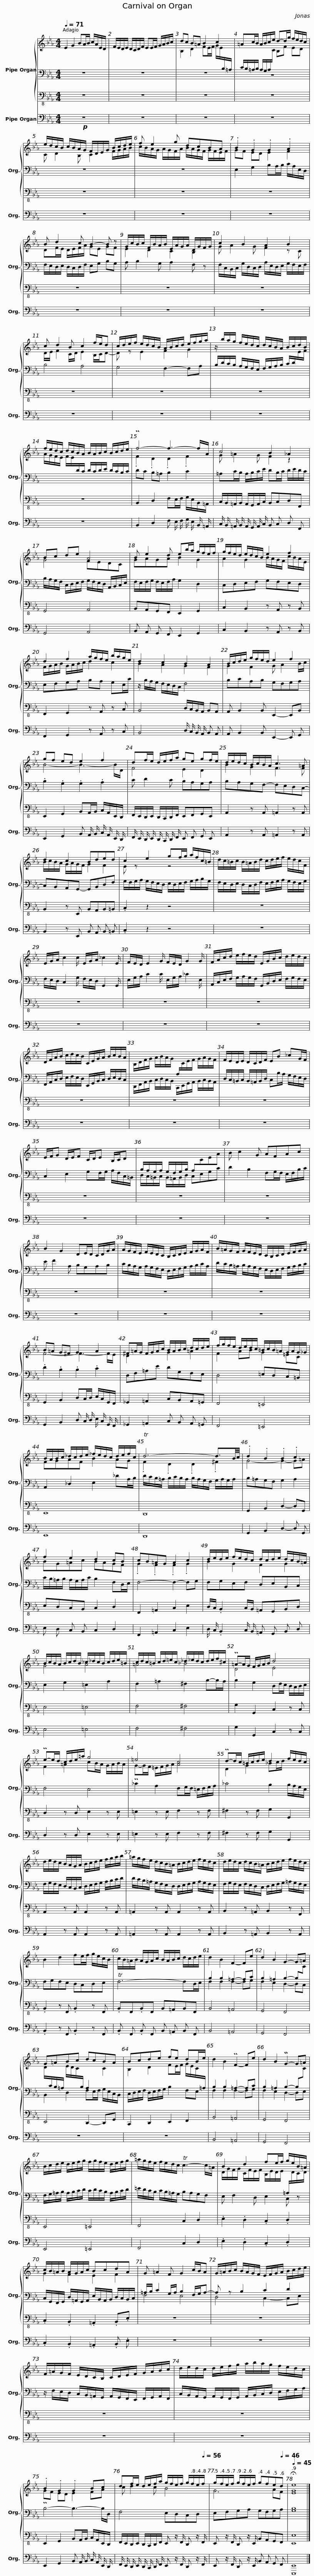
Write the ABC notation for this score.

X:1
%%score { ( 1 4 ) | ( 2 5 ) | 3 } 6
L:1/8
Q:1/4=71
M:4/4
I:linebreak $
K:Eb
V:1 treble
V:4 treble
V:2 bass
V:5 bass
V:3 bass-8
V:6 bass-15
V:1
 E2 G2 BA/B/ c/A/E/D/ | F/E/D/E/ D/C/D/F/ EE/F/ G/A/B/c/ | dc B=A B2 c2 |$ =Ac/B/ A/B/c/e/ d-d/g/ f/e/d/c/ | e/d/c/B/ c/B/A/G/ F/D/E/G/ B/c/d/e/ |$ %5
 f e2 g dcBA | .B2 .G2 .G2 .A2 | B d2 c B2- B z |$ G/c/B/c/ F/B/A/B/ E/A/G/A/ D/G/F/G/ | c2 B2 A2 B2 | %10
 c d2 B c2 f/e/d |$ c/d/e/f/ e/d/c/B/ A/B/c/d/ e/f/g/a/ | z/ b/a/g/ f/e/d/c/ d/c/B/A/ B/c/d/B/ |$ f/e/d/c/ d/c/B/A/ B/A/B/c/ B/c/d/e/ | Pf4- f3- f/A/ |$ %15
 c4 B2 _A2 | Bc de A4 |$ B e2 d eb/a/ g/f/e/f/ | g/f/e/d/ e/d/c/B/ e2 f2 |$ d2 f2 a/g/f/e/ b/a/g/e/ | %20
 d2 c2 B2 A2 | B/c/d/e/ g/f/e/d/ e2 f2 |$ gf ed e2 f2 | df/e/ d/e/f/a/ ge gf/e/ | d/e/d/c/ B/c/B/A/ c3 =A |$ %25
 d2 c2 Bded | c2 e2 gf/g/ a/f/c/=B/ | d/c/=B/c/ B/=A/B/d/ c/d/e/f/ e/d/c/F/ |$ E/G/A/ c2 c/ E/G/A/ _c2 E/ | F/E/D/ E2 G/ F/E/D/ G2 G/ | %30
 F/A/c/d/ e/f/e/d/ E/G/B/c/ d/e/d/c/ |$ D/F/A/B/ c/d/c/B/ C/E/G/A/ B/c/B/A/ | B,/D/F/G/ A/B/A/G/[I:staff +1] A,/[I:staff -1]C/E/F/ G/A/G/F/ |$ F/E/D/E/ D/C/D/F/ EB _cG/F/ | E/F/G D/E/F C/D/E B,/C/D | %35
[I:staff +1] B,/A,/G,/A,/ G,/F,/G,/B,/ A,[I:staff -1]CEA |$ B c2 G AFAc | B2 G2 DE/D/ C/D/G/A/ | A/G/F/E/ F/E/D/C/ B,/C/D/E/ F/G/A/F/ |$ B/=A/G/F/ G/F/E/D/ C/B,/C/D/ E/F/G/A/ | %40
 B=A G^F G2 A2 |$ ^F=A/G/ F/G/A/c/ B/A/B/c/ d/c/d/e/ | f/g/f/e/ d/e/d/c/ =B/c/B/=A/ G/A/G/_G/ |$ B/A/B/c/ _d/c/d/e/ _f/e/d/c/ d/e/f/c/ | Td6- d3/2B/4c/4 | %45
 .d2 .B2 .B2 .c2 |$ f2 e2 d2 cB | cB=AG A2 c2 | d/e/d/e/ f/e/d/c/ d/c/d/e/ d/c/B/=A/ |$ B/c/B/A/ B/c/d/B/ _c/_d/c/B/ c/d/e/=B/ | %50
 c/d/c/=B/ c/d/=e/c/ _d/_e/d/c/ d/e/f/^c/ |$ P=A-A/G/ F/G/A/B/ d4 | Pe-e/d/ c/d/e/=a/ g4 |$ =e4 c4 | Pd-d/c/ =B/c/d/e/ d2 f/e/d/c/ |$ %55
 d/e/d/c/ B/A/G/A/ B/c/d/e/ f/g/a/b/ | =a/g/f/e/ d/c/B/=A/ B/c/d/e/ f/e/d/c/ |$ d/e/d/c/ d/c/B/=A/ B/c/d/e/ f/e/d/c/ | B2 d2 fe/f/ g/e/c/B/ | c/B/=A/B/ A/G/A/c/ B/A/B/c/ d/c/d/e/ |$ %60
 d2 B2 F2- Fe | d2 B2 G2- G=A | G=ABc dcBA |$ Bcde fe dB/e/ | d2 B2 PF2- Fe | %65
 d2 B2 MG2- G=A |$ B/c/d/e/ d/e/f/g/ f/g/f/e/ d/e/f/g/ | =a/g/f/e/ f/e/d/c/ Tc3- c/=A/ |$ B2 d2 fe/f/ g/e/B/=A/ | c/B/=A/B/ A/G/A/c/ BcdA | %70
 G =A2 F G2 c/B/A |$ G/=A/B/c/ B/A/G/F/ E/F/G/A/ B/c/d/e/ | F/=A/G/F/ E/D/C/B,/ C/D/E/F/ G/A/B/c/ |$ d/e/d/c/ d/e/f/g/ a/b/a/g/ f/e/d/c/ | .B2 .G2 .G2 Bc |$ %75
 df/e/ d/e/f/a/ g/f/e/f/[Q:1/4=71] g/[Q:1/4=60]f/[Q:1/4=58]e/[Q:1/4=56]f/ |[Q:1/4=55] g/[Q:1/4=54]f/[Q:1/4=53]e/[Q:1/4=52]f/[Q:1/4=51] g/[Q:1/4=51]f/[Q:1/4=50]e/[Q:1/4=50]f/[Q:1/4=49] g[Q:1/4=48]f[Q:1/4=47]e[Q:1/4=46]d |[Q:1/4=45] !fermata![Ee]8 |] %78
V:2
 z8 | z8 | z8 |$ z8 | z8 |$ %5
 z8 | E,2 G,2 B,A,/B,/ C/A,/E,/D,/ | F,/E,/D,/E,/ D,/C,/D,/F,/ E,G, B,G, |$ A, B,2 G, A,2 F, z | F,/C,/B,,/C,/ G,/D,/C,/D,/ A,/E,/D,/E,/ G,/F,/E,/F,/ | %10
 B,4 A,4 |$ G,4 F,2- F,A, | B,/D/C/B,/ A,/G,/F,/E,/ F,/G,/A,/B,/ C/D/[I:staff -1]E/F/ |$ A/G/F/E/ F/E/[I:staff +1]D/C/ D/C/D/E/ D/C/B,/C/ | DC B,=A, B,2 C2 |$ %15
 =A,C/B,/ A,/B,/C/E/ DB,/C/ D/E/D/C/ | B,/A,/G,/F,/ C,/D,/E,/F,/ G,/F,/E,/D,/ A,,/B,,/C,/E,/ |$ F,/E,/F,/G,/ F,/E,/F,/A,/ G,2 D,2 | C,D,E,F, G,F,E,D, |$ E,F,G,A, B,A, G,E,/C/ | %20
 z/ B,/A,/G,/ F,/E,/D,/C,/ F,4 | B,CA,B, G,F,G,A, |$ .B,2 .G,2 .G,2 .A,2 | C D2 C B,A,G,A, | B,A,G,F,- F,E,D,C,- |$ %25
 C,B,,A,,G,,- G,,B,,D,F, | G,/F,/G,/A,/ G,/F,/E,/D,/ E,/D,/E,/F,/ G,/A,/B,/G,/ | F,/E,/D,/E,/ D,/C,/D,/F,/ E,/F,/G,/A,/ G,/F,/E,/G,/ |$ F,/E,/D,/ C,2 G,/ F,/E,/D,/ G,,2 G,,/ | E,/G,/A,/ C2 C/ E,/G,/A,/ _C2 E,/ | %30
 A,,/C,/E,/F,/ G,/A,/G,/F,/ G,,/B,,/D,/E,/ F,/G,/F,/E,/ |$ F,,/A,,/C,/D,/ E,/F,/E,/D,/ E,,/G,,/B,,/C,/ D,/E,/D,/C,/ | D,,/F,,/A,,/B,,/ C,/D,/C,/B,,/ C,,/E,,/G,,/A,,/ B,,/C,/B,,/A,,/ |$ D,/C,/=B,,/C,/ B,,/=A,,/B,,/D,/ C,B,/A,/ G,/F,/E,/D,/ | C,2 E,2 G,F,/G,/ A,/F,/C,/=B,,/ | %35
 D,/C,/=B,,/C,/ B,,/=A,,/B,,/D,/ C,E,G,C |$ D2 B,2 F,G,/F,/ E,/F,/B,/C/ | E F2 A, B,G,A,B, | C/B,/A,/G,/ A,/G,/F,/E,/ D,/E,/F,/G,/ A,/B,/C/A,/ |$ D/C/B,/=A,/ B,/A,/G,/F,/ E,/D,/E,/F,/ G,/A,/B,/C/ | %40
 .D2 .B,2 .B,2 .C2 |$ D,F,=A,E DG,F,E, | D,4 =E,D,C,=B,, |$ A,,2 _D,2 E,2 _DA,/B,/ | D/C/B,/=A,/ B,/C/B,/A,/ B,/A,/G,/F,/ G,/A,/G,/A,/ | %45
 B,=A,G,F, G,2 A,2 |$ C/B,/=A,/B,/ A,/G,/A,/C/ B,2 F,D,/E,/ | F,4- F,2- F,G, | F,G,E,F, D,E,B,,C, |$ E,2 G,2 =E,2 A,2 | %50
 F,2 =A,2 ^F,2 B,-B,/A,/ |$ B,2 G,2 D,F,/E,/ D,/C,/D,/E,/ | F,4 E,4 |$ _C2 A,2 F,G,/F,/ =E,/F,/G,/A,/ | _C4 B,2 B,/A,/G,/E,/ |$ %55
 F,/G,/F,/E,/ D,/C,/B,,/C,/ D,/E,/F,/G,/ A,/B,/C/D/ | D/C/B,/=A,/ G,/F,/E,/D,/ D,/E,/F,/G,/ A,/G,/F,/E,/ |$ F,/G,/F,/E,/ F,/E,/D,/C,/ D,/E,/F,/G,/ =A,/G,/F,/E,/ | F,G,F,E, D,C,D,E, | TF,6- F,D,/E,/ |$ %60
 F,2 F,2 F,2- F,G, | F,2 E,2 D,2- D,C, | B,,2 D,2 F,E,/F,/ G,/E,/C,/B,,/ |$ C,/D,/E,/F,/ D,/E,/F,/G,/ B,2 F,E, | F,2 F,2 F,2- F,G, | %65
 F,2 E,2 D,2- D,E, |$ F,/G,/=A,/B,/ A,/B,/C/D/ C/D/C/B,/ A,/B,/C/D/ | =E/D/C/B,/ C/B,/=A,/G,/ B,A,G,F, |$ E, F,2 D, E,2 C, z | C,/G,,/F,,/G,,/ D,/=A,,/G,,/A,,/ E,/B,,/A,,/B,,/ D,/C,/B,,/C,/ | %70
 =A,/B,/ C2 G,/A,/ B,2 F,/G,/A,- |$ A, z B,2 C2 D2 | z/ F,/E,/D,/ C,/B,,/=A,,/G,,/ A,,/G,,/F,,/E,,/ F,,/G,,/A,,/F,,/ |$ C,/B,,/A,,/G,,/ A,,/G,,/F,,/G,,/ A,,/B,,/C,/D,/ E,/F,/G,/A,/ | PB,4- B,3- B,/D,/ |$ %75
 F,4 E,D,C,D, | E,F,G,A, G,F,G,A, | [G,B,]8 |] %78
V:3
 z8 | z8 | z8 |$ z8 | z8 |$ %5
 z8 | z8 | z8 |$ z8 | z8 | %10
 z8 |$ z8 | z8 |$ z8 | B,,2 D,2 F,E,/F,/ G,/E,/B,,/=A,,/ |$ %15
 C,/B,,/=A,,/B,,/ A,,/G,,/A,,/C,/ B,,C,D,F,, | G,,4 A,,4 |$ B,,A,,G,,F,, E,,2 G,,2 | C,2 B,,2 z A,, z B,, |$ F,,2 G,,2 z A,, z C, | %20
 B,,4 D,/C,/B,,/A,,/ B,,A,, | A,, B,,2 B,, E,,2- E,,B,, |$ E,,2 G,,2 B,,A,,/B,,/ C,/A,,/E,,/D,,/ | F,,/E,,/D,,/E,,/ D,,/C,,/D,,/F,,/ E,,F,,G,,E,, | A,,2 z A,, =A,,2 z A,, |$ %25
 B,,2 z E,, B,,A,,B,,=B,, | .C,2 z2 z4 | z8 |$ z8 | z8 | %30
 z8 |$ z8 | z8 |$ z8 | z8 | %35
 z8 |$ z8 | z8 | z8 |$ z8 | %40
 G,,2 B,,2 D,C,/D,/ E,/C,/G,,/F,,/ |$ _G,,2 =A,,2 C,B,,A,,=G,, | F,,4 =E,,4 |$ E,,8 | D,,8 | %45
 G,,2 B,,2 D,2- D,G,, |$ E,D,C,B,, C,2 D,2 | F,,2 =A,,2 C,2 E,2 | D,/C,/ .B,,2 C,/B,,/ =A,,G,,B,,D, |$ E,4 =E,4 | %50
 F,4 ^F,4 |$ G,2 G,,2 C,2 z C, | D,2 z D, E,2 z E, |$ =E,2 z E, F,2 z F, | ^F,2 z F, G,2 G,,2 |$ %55
 A,,2 z A,, A,,2 z A,, | =A,,2 z A,, A,,2 z A,, |$ B,,2 z =A,, B,,2 z F,, | .B,,2 z F,, .B,,2 z F,, | .B,,F,,.B,,F,, B,,=A,,B,,F,, |$ %60
 B,,4 =A,,4 | G,,4 F,,4 | E,,4 D,,2- D,,G,, |$ C,,2 D,,2 E,,2 F,,2 | B,,4 =A,,4 | %65
 G,,4 F,,4 |$ E,,4 =E,,4 | F,,4 C,2 D,2 |$ .E,2 .D,2 .C,2 .D,2 | .C,2 .B,,2 .=A,,2 .B,,.E, | %70
 z8 |$ z8 | z8 |$ z8 | E,,2 G,,2 B,,A,,/B,,/ C,/A,,/E,,/D,,/ |$ %75
 F,,/E,,/D,,/E,,/ D,,/C,,/D,,/F,,/ E,, z/ F,,/ D,, z/ F,,/ | E,, z/ F,,/ D,, z/ E,,/ B,,A,,G,,F,, | [E,,E,]8 |] %78
V:4
 x8 | x8 | B,2 D2 FE/F/ G/E/[I:staff +1]B,/=A,/ |$ C/B,/=A,/B,/ A,/G,/A,/[I:staff -1]C/ B,F ED | C D2 B, C2 F/G/A/B/ |$ %5
 c/B/A/G/ A/G/F/A/ B/A/G/F/ G/F/E/F/ | GF ED E2 F2 | DF/E/ D/E/F/A/ GE GF |$ E2 D2 C2 B,2 | G A2 G F2 z C | %10
 D/E/ F2 C/D/ E2 B,/C/D- |$ D z E2 F2 G2 | x8 |$ x8 | .F2 .D2 .D2 .F2 |$ %15
 G =A2 G F2 z2 | G4 FEDC |$ GAGA B2 G2 | A2 G2 B/A/G/F/ c/B/A/E/ |$ F/G/A/B/ G/A/B/c/ d2 c2 | %20
 B2 A2 G2 F2 | G2 F2 G A2 B/c/ |$ B4- B3- B/D/ | F4 E2 D2 | B2 G2 F3 F |$ %25
 B/c/B/A/ G/A/G/F/ G2 F2 | E z x2 z4 | x8 |$ x8 | x8 | %30
 x8 |$ x8 | x8 |$ x8 | x8 | %35
 x8 |$ x8 | x8 | x8 |$ x8 | %40
 F4- F3- F/E/ |$ D2 x2 G2 =A2 | F2 AB G2 =EC |$ FGAF B2 AG | .F2 .D2 .D2 .^F2 | %45
 G4- G2- G=A |$ BG=Ac BAGF | .G2 .F2 .F2 .G2 | B2 G2 F2 G2 |$ G4 A4 | %50
 =A4 _B4 |$ D4 E4 | F2 =A2 cB/A/ G/A/B/A/ |$ PG-G/F/ =E/F/G/A/ A4 | D2 G2 _Bc/d/ x2 |$ %55
 x8 | x8 |$ x8 | x8 | x8 |$ %60
[I:staff +1] B,2 B,2 =A,2- A,C | B,2 =A,2 B,2- B,[I:staff -1]C | D/[I:staff +1]C/B,/=A,/[I:staff -1] E/D/C/[I:staff +1]B,/ A,2[I:staff -1] C2 |$ B,2 D2 FE/F/ G/E/C/[I:staff +1]=A,/ | B,2 B,2 =A,2- A,C | %65
 B,2 =A,2 B,2- B,[I:staff -1]C |$ x8 | x8 |$ D/G/F/G/ C/F/E/F/ B,/E/D/E/[I:staff +1] =A,/[I:staff -1]D/C/D/ | G2 F2 E2 F2 | %70
 x8 |$ x8 | x8 |$ x8 | GF ED E2 FA |$ %75
 c d2 c B4 | G6 AF | G8 |] %78
V:5
 x8 | x8 | x8 |$ x8 | x8 |$ %5
 x8 | x8 | x8 |$ x8 | x8 | %10
 x8 |$ x8 | x8 |$ x8 | x8 |$ %15
 x8 | x8 |$ x8 | x8 |$ x8 | %20
 x8 | x8 |$ x8 | x8 | x8 |$ %25
 x8 | x8 | x8 |$ x8 | x8 | %30
 x8 |$ x8 | x8 |$ x8 | x8 | %35
 x8 |$ x8 | x8 | x8 |$ x8 | %40
 x8 |$ x8 | x8 |$ x8 | x8 | %45
 x8 |$ x8 | x8 | x8 |$ x8 | %50
 x8 |$ x8 | x8 |$ x8 | x8 |$ %55
 x8 | x8 |$ x8 | x8 | x8 |$ %60
 x8 | x8 | x8 |$ x8 | x8 | %65
 x8 |$ x8 | x8 |$ x8 | x8 | %70
 F,4 E,4 |$ D,4 C,2- C,E, | x8 |$ x8 | x8 |$ %75
 x8 | x8 | x8 |] %78
V:6
!p! z8 | z8 | z8 |$ z8 | z8 |$ %5
 z8 | z8 | z8 |$ z8 | z8 | %10
 z8 |$ z8 | z8 |$ z8 | B,,2 D,2 F, E,/ F,/ G,/ E,/ B,,/ =A,,/ |$ %15
 C,/ B,,/ =A,,/ B,,/ A,,/ G,,/ A,,/ C,/ B,, C, D, F,, | G,,4 A,,4 |$ B,, A,, G,, F,, E,,2 G,,2 | C,2 B,,2 z A,, z B,, |$ F,,2 G,,2 z A,, z C, | %20
 B,,4 D,/ C,/ B,,/ A,,/ B,, A,, | A,, B,,2 B,, E,,2- E,, G,, |$ E,,2 G,,2 B,, A,,/ B,,/ C,/ A,,/ E,,/ D,,/ | F,,/ E,,/ D,,/ E,,/ D,,/ C,,/ D,,/ F,,/ E,, F,, G,, E,, | A,,2 z A,, =A,,2 z A,, |$ %25
 B,,2 z E,, B,, A,, B,, =B,, | .C,2 z2 z4 | z8 |$ z8 | z8 | %30
 z8 |$ z8 | z8 |$ z8 | z8 | %35
 z8 |$ z8 | z8 | z8 |$ z8 | %40
 G,,2 B,,2 D, C,/ D,/ E,/ C,/ G,,/ F,,/ |$ _G,,2 =A,,2 C, B,, A,, =G,, | F,,4 =E,,4 |$ E,,8 | D,,8 | %45
 G,,2 B,,2 D,2- D, G,, |$ E, D, C, B,, C,2 D,2 | F,,2 =A,,2 C,2 E,2 | D,/ C,/ .B,,2 C,/ B,,/ =A,, G,, B,, D, |$ E,4 =E,4 | %50
 F,4 ^F,4 |$ G,2 G,,2 C,2 z C, | D,2 z D, E,2 z E, |$ =E,2 z E, F,2 z F, | ^F,2 z F, G,2 G,,2 |$ %55
 A,,2 z A,, A,,2 z A,, | =A,,2 z A,, A,,2 z A,, |$ B,,2 z =A,, B,,2 z A,, | .B,,2 z F,, .B,,2 z F,, | .B,, F,, .B,, F,, B,, =A,, B,, F,, |$ %60
 B,,4 =A,,4 | G,,4 F,,4 | z8 |$ z8 | B,,4 =A,,4 | %65
 G,,4 F,,4 |$ E,,4 =E,,4 | F,,4 C,2 D,2 |$ .E,2 .D,2 .C,2 .D,2 | .C,2 .B,,2 .=A,,2 .B,, .E, | %70
 z8 |$ z8 | z8 |$ z8 | E,,2 G,,2 B,, A,,/ B,,/ C,/ A,,/ E,,/ D,,/ |$ %75
 F,,/ E,,/ D,,/ E,,/ D,,/ C,,/ D,,/ F,,/ E,, z/ F,,/ D,, z/ F,,/ | E,, z/ F,,/ D,, z/ E,,/ B,, A,, G,, F,, | [E,,,E,,]8 |] %78
